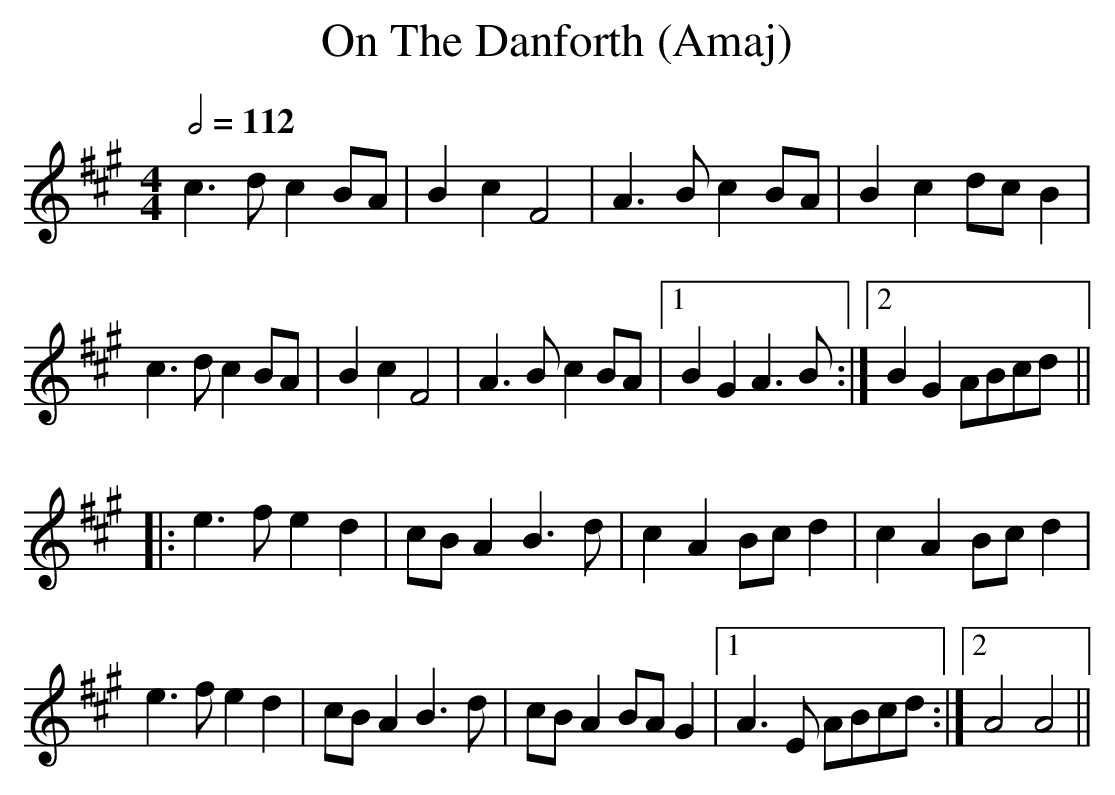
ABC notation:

X:1
T:On The Danforth (Amaj)
Q:1/2=112
M:4/4
L:1/8
K:Amaj
c3d c2BA|B2c2 F4|A3B c2BA|B2c2 dcB2|
c3d c2BA|B2c2 F4|A3B c2BA|1B2G2 A3B:|2B2G2 ABcd||
|:e3f e2d2|cBA2 B3d|c2A2 Bcd2|c2A2 Bcd2|
e3f e2d2|cBA2 B3d|cBA2 BAG2|1A3E ABcd:|2A4 A4||
